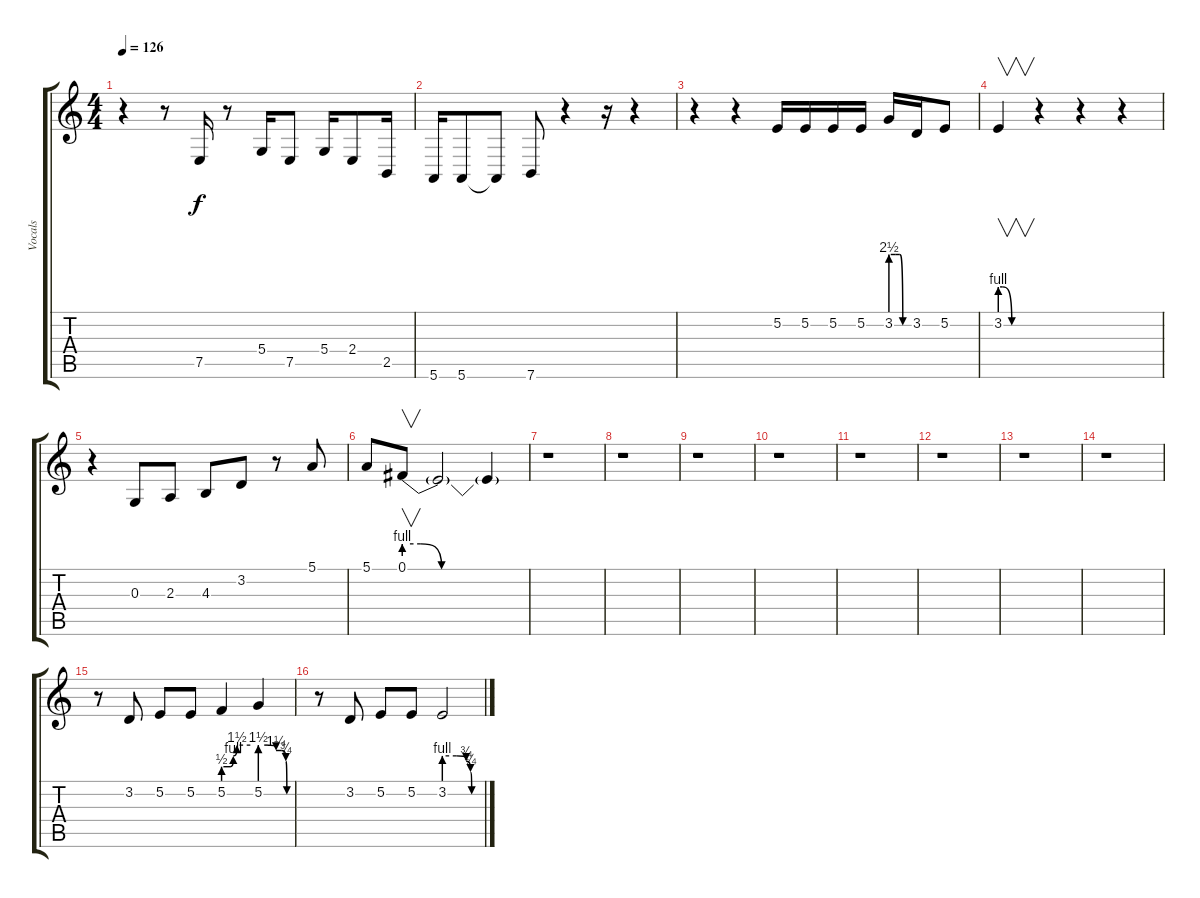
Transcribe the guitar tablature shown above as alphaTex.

\track ("Vocals" "Vocals") {instrument lead2sawtooth}
\staff {score tabs}
\tuning (E4 B3 G3 D3 A2 E2) {hide}
\ts (4 4)
\tempo 126
\clef g2
\ks c
r.4{dy f} r.8 7.5.16 r.8 5.4.16 7.5.8 5.4.16 2.4.8 2.5.16 |
5.6.16 5.6.8 5.6{t}.8 7.6.8 r.4 r.16 r.4 |
r.4 r.4 5.2.16 5.2.16 5.2.16 5.2.16 3.2{be (custom 0 10 15 10 30 10 40 0 60 0)}.16 3.2.16 5.2.8 |
3.2{be (custom 0 4 5 4 23 0 40 0 60 0)}.4{v} r.4 r.4 r.4 |
r.4 0.3.8 2.3.8 4.3.8 3.2.8 r.8 5.1.8 |
5.1.8 0.1{be (custom 0 4 8 4 18 0 40 0 60 0)}.8{v} 0.1{t}.2 0.1{t}.4 |
r.1 |
r.1 |
r.1 |
r.1 |
r.1 |
r.1 |
r.1 |
r.1 |
r.8 3.2.8 5.2.8 5.2.8 5.2{be (custom 0 2 15 2 22 4 30 6 60 6)}.4 5.2{be (custom 0 6 15 6 31 5 41 5 50 3 52 0 60 0)}.4 |
r.8 3.2.8 5.2.8 5.2.8 3.2{be (custom 0 4 20 4 36 3 43 1 45 0 60 0)}.2
